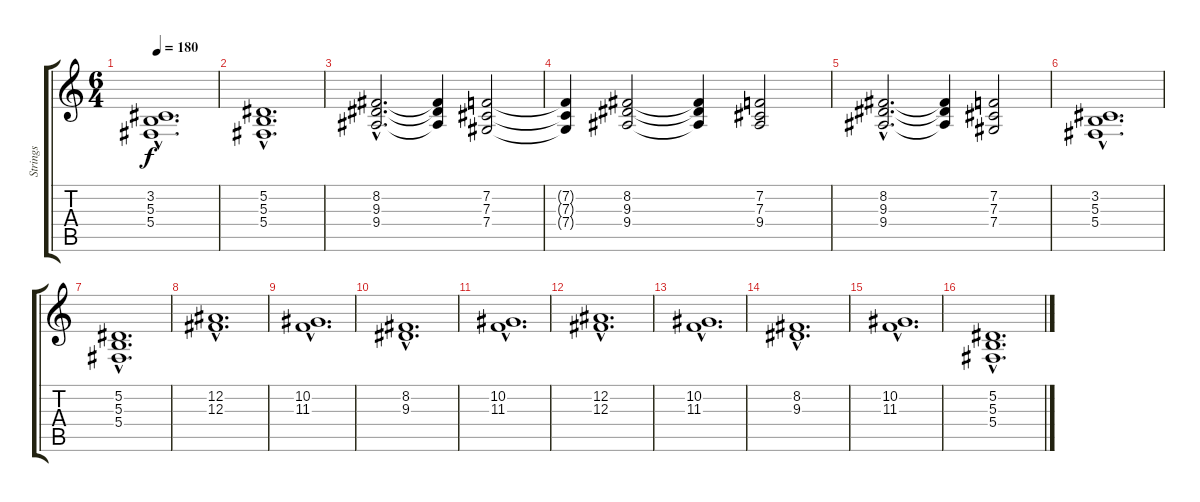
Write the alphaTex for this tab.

\track ("Strings" "Strings") {instrument stringensemble1}
\staff {score tabs}
\tuning (Eb4 Bb3 Gb3 Db3 Ab2 Eb2) {hide}
\ts (6 4)
\tempo 180
\clef g2
\ks c
(3.2{hac} 5.3{hac} 5.4{hac}).1{d dy f} |
(5.2{hac} 5.3{hac} 5.4{hac}).1{d} |
(8.2{hac} 9.3{hac} 9.4{hac}).2{d} (8.2{t} 9.3{t} 9.4{t}).4 (7.2 7.3 7.4).2 |
(7.2{t} 7.3{t} 7.4{t}).4 (8.2 9.3 9.4).2 (8.2{t} 9.3{t} 9.4{t}).4 (7.2 7.3 9.4).2 |
(8.2{hac} 9.3{hac} 9.4{hac}).2{d} (8.2{t} 9.3{t} 9.4{t}).4 (7.2 7.3 7.4).2 |
(3.2{hac} 5.3{hac} 5.4{hac}).1{d} |
(5.2{hac} 5.3{hac} 5.4{hac}).1{d} |
(12.2{hac} 12.3{hac}).1{d volume 12} |
(10.2{hac} 11.3{hac}).1{d} |
(8.2{hac} 9.3{hac}).1{d} |
(10.2{hac} 11.3{hac}).1{d} |
(12.2{hac} 12.3{hac}).1{d} |
(10.2{hac} 11.3{hac}).1{d} |
(8.2{hac} 9.3{hac}).1{d} |
(10.2{hac} 11.3{hac}).1{d} |
(5.2{hac} 5.3{hac} 5.4{hac}).1{d volume 10}
